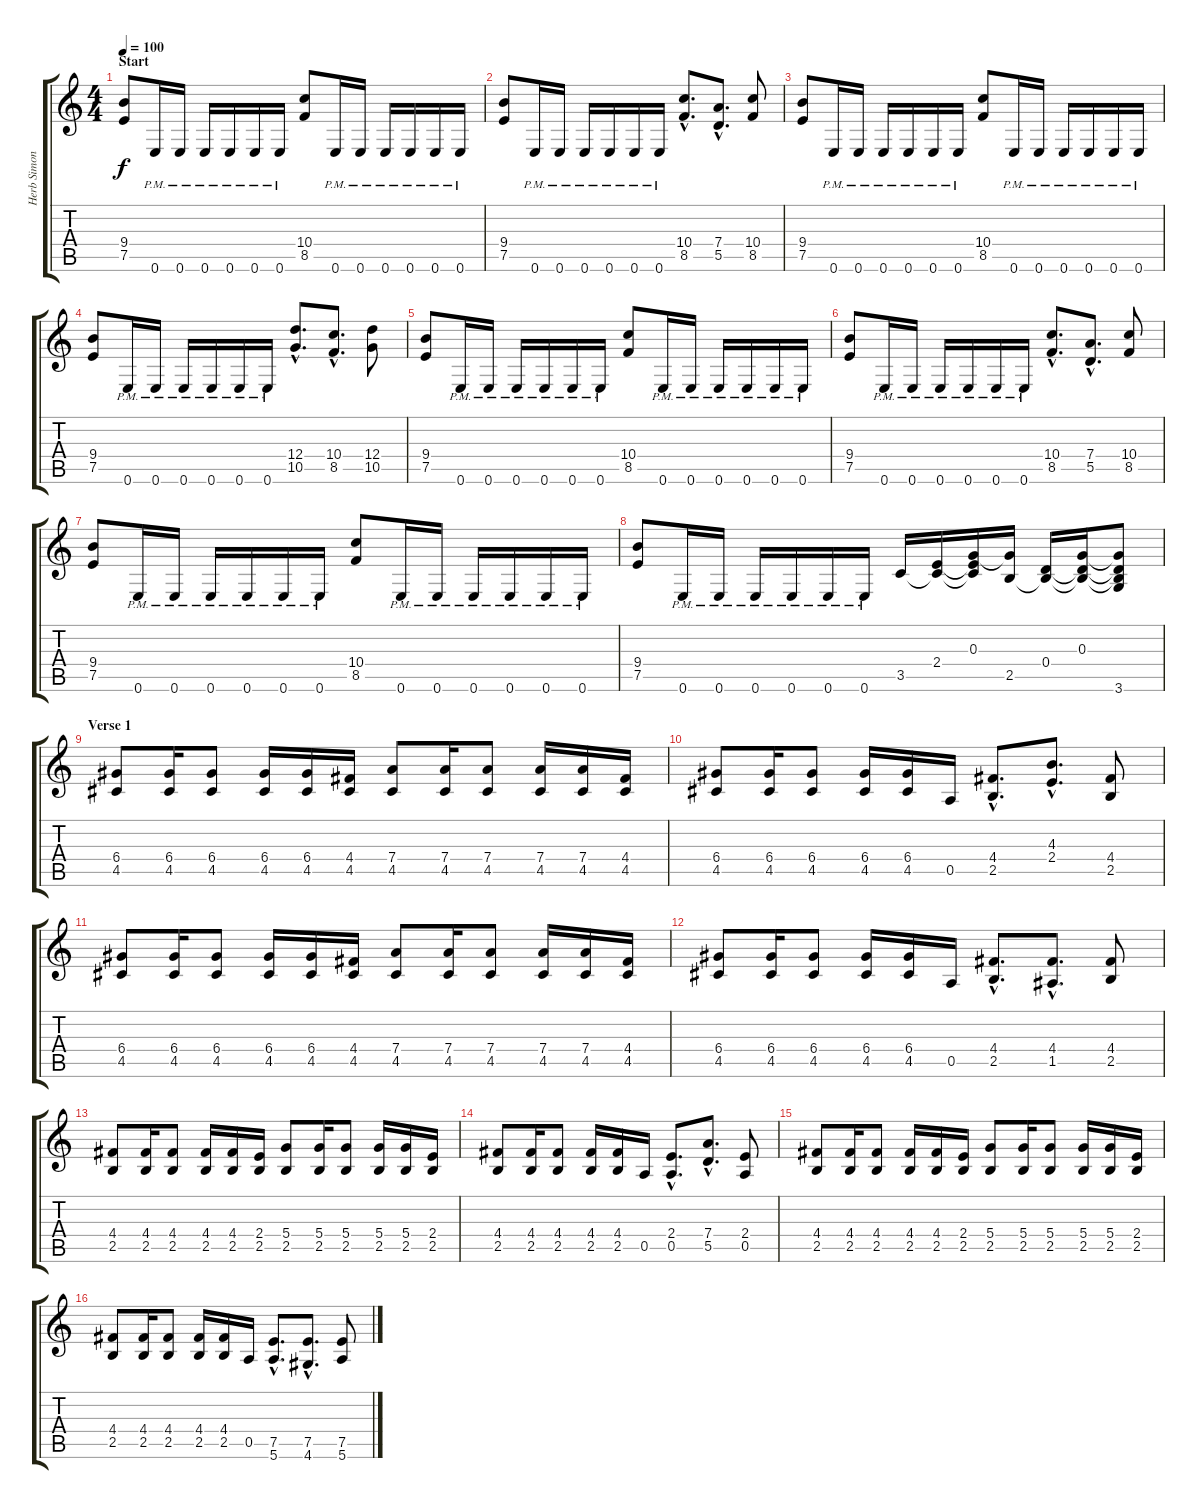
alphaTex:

\track ("Herb Simonsen" "Herb Simon") {instrument overdrivenguitar}
\staff {score tabs}
\tuning (E4 B3 G3 D3 A2 E2) {hide}
\ts (4 4)
\section ("" "Start")
\tempo 100
\clef g2
\ks c
(9.4 7.5).8{dy f instrument overdrivenguitar} 0.6{pm}.16 0.6{pm}.16 0.6{pm}.16 0.6{pm}.16 0.6{pm}.16 0.6{pm}.16 (10.4 8.5).8 0.6{pm}.16 0.6{pm}.16 0.6{pm}.16 0.6{pm}.16 0.6{pm}.16 0.6{pm}.16 |
(9.4 7.5).8 0.6{pm}.16 0.6{pm}.16 0.6{pm}.16 0.6{pm}.16 0.6{pm}.16 0.6{pm}.16 (10.4{hac} 8.5{hac}).8{d} (7.4{hac} 5.5{hac}).8{d} (10.4 8.5).8 |
(9.4 7.5).8 0.6{pm}.16 0.6{pm}.16 0.6{pm}.16 0.6{pm}.16 0.6{pm}.16 0.6{pm}.16 (10.4 8.5).8 0.6{pm}.16 0.6{pm}.16 0.6{pm}.16 0.6{pm}.16 0.6{pm}.16 0.6{pm}.16 |
(9.4 7.5).8 0.6{pm}.16 0.6{pm}.16 0.6{pm}.16 0.6{pm}.16 0.6{pm}.16 0.6{pm}.16 (12.4{hac} 10.5{hac}).8{d} (10.4{hac} 8.5{hac}).8{d} (12.4 10.5).8 |
(9.4 7.5).8 0.6{pm}.16 0.6{pm}.16 0.6{pm}.16 0.6{pm}.16 0.6{pm}.16 0.6{pm}.16 (10.4 8.5).8 0.6{pm}.16 0.6{pm}.16 0.6{pm}.16 0.6{pm}.16 0.6{pm}.16 0.6{pm}.16 |
(9.4 7.5).8 0.6{pm}.16 0.6{pm}.16 0.6{pm}.16 0.6{pm}.16 0.6{pm}.16 0.6{pm}.16 (10.4{hac} 8.5{hac}).8{d} (7.4{hac} 5.5{hac}).8{d} (10.4 8.5).8 |
(9.4 7.5).8 0.6{pm}.16 0.6{pm}.16 0.6{pm}.16 0.6{pm}.16 0.6{pm}.16 0.6{pm}.16 (10.4 8.5).8 0.6{pm}.16 0.6{pm}.16 0.6{pm}.16 0.6{pm}.16 0.6{pm}.16 0.6{pm}.16 |
(9.4 7.5).8 0.6{pm}.16 0.6{pm}.16 0.6{pm}.16 0.6{pm}.16 0.6{pm}.16 0.6{pm}.16 3.5.16 (2.4 3.5{t}).16 (0.3 2.4{t} 3.5{t}).16 (0.3{t} 2.5).16 (0.4 2.5{t}).16 (0.3 0.4{t} 2.5{t}).16 (0.3{t} 0.4{t} 2.5{t} 3.6).8 |
\section ("" "Verse 1")
(6.4 4.5).8 (6.4 4.5).16 (6.4 4.5).8 (6.4 4.5).16 (6.4 4.5).16 (4.4 4.5).16 (7.4 4.5).8 (7.4 4.5).16 (7.4 4.5).8 (7.4 4.5).16 (7.4 4.5).16 (4.4 4.5).16 |
(6.4 4.5).8 (6.4 4.5).16 (6.4 4.5).8 (6.4 4.5).16 (6.4 4.5).16 0.5.16 (4.4{hac} 2.5{hac}).8{d} (4.3{hac} 2.4{hac}).8{d} (4.4 2.5).8 |
(6.4 4.5).8 (6.4 4.5).16 (6.4 4.5).8 (6.4 4.5).16 (6.4 4.5).16 (4.4 4.5).16 (7.4 4.5).8 (7.4 4.5).16 (7.4 4.5).8 (7.4 4.5).16 (7.4 4.5).16 (4.4 4.5).16 |
(6.4 4.5).8 (6.4 4.5).16 (6.4 4.5).8 (6.4 4.5).16 (6.4 4.5).16 0.5.16 (4.4{hac} 2.5{hac}).8{d} (4.4{hac} 1.5{hac}).8{d} (4.4 2.5).8 |
(4.4 2.5).8 (4.4 2.5).16 (4.4 2.5).8 (4.4 2.5).16 (4.4 2.5).16 (2.4 2.5).16 (5.4 2.5).8 (5.4 2.5).16 (5.4 2.5).8 (5.4 2.5).16 (5.4 2.5).16 (2.4 2.5).16 |
(4.4 2.5).8 (4.4 2.5).16 (4.4 2.5).8 (4.4 2.5).16 (4.4 2.5).16 0.5.16 (2.4{hac} 0.5{hac}).8{d} (7.4{hac} 5.5{hac}).8{d} (2.4 0.5).8 |
(4.4 2.5).8 (4.4 2.5).16 (4.4 2.5).8 (4.4 2.5).16 (4.4 2.5).16 (2.4 2.5).16 (5.4 2.5).8 (5.4 2.5).16 (5.4 2.5).8 (5.4 2.5).16 (5.4 2.5).16 (2.4 2.5).16 |
(4.4 2.5).8 (4.4 2.5).16 (4.4 2.5).8 (4.4 2.5).16 (4.4 2.5).16 0.5.16 (7.5{hac} 5.6{hac}).8{d} (7.5{hac} 4.6{hac}).8{d} (7.5 5.6).8
